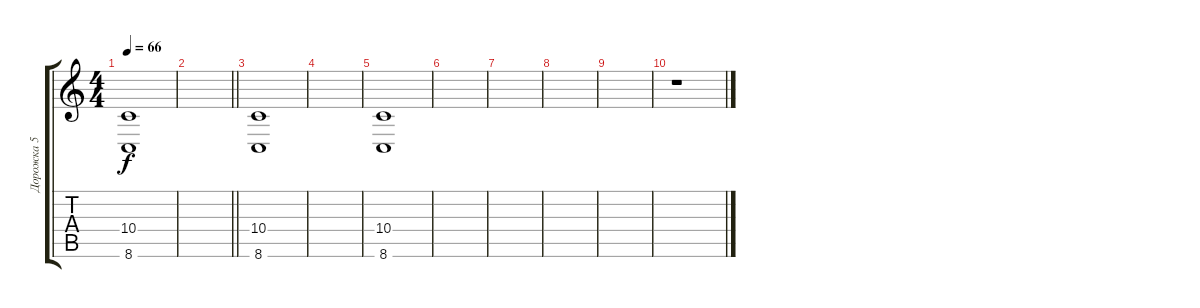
\track ("Дорожка 5" "Дорожка 5") {instrument acousticgrandpiano}
\staff {score tabs}
\tuning (E4 B3 G3 D3 A2 E2) {hide}
\ts (4 4)
\tempo 66
\clef g2
\ks c
(10.4 8.6).1{dy f} |
\barLineRight lightlight
|
(10.4 8.6).1 |
|
(10.4 8.6).1 |
|
|
|
|
r.1
